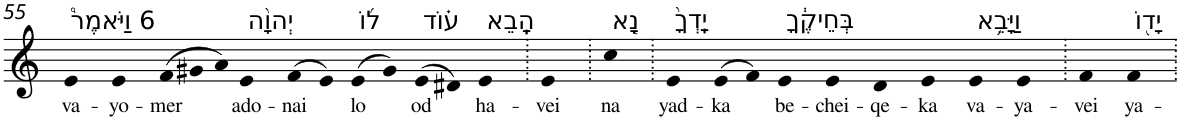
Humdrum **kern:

**kern	**text
*part1	*part1
*staff1	*staff1
*I"Piano	*
*I'Pno	*
!!LO:PB:g=z
*clefG2	*
*k[]	*
=55	=55
!LO:TX:a:t=6 וַיֹּאמֶר֩	!
!	!LO:LY:b
4e	va-
!	!LO:LY:b
4e	-yo-
*Xtuplet	*
!	!LO:LY:b
(>12f	-mer
12g#X	.
12a)	.
!LO:TX:a:t=יְהוָ֨ה	!
!	!LO:LY:b
4e	ado-
!	!LO:LY:b
(>8f	-nai
8e)	.
!LO:TX:a:t=ל֜וֹ	!
!	!LO:LY:b
(>8e	lo
8g#)	.
!LO:TX:a:t=ע֗וֹד	!
!	!LO:LY:b
(>8e	od
8d#X)	.
!LO:TX:a:t=הָֽבֵא	!
!	!LO:LY:b
4e	ha-
=56.	=56.
!	!LO:LY:b
4e	-vei
=57.	=57.
!LO:TX:a:t=נָ֤א	!
!	!LO:LY:b
4cc	na
=58.	=58.
!LO:TX:a:t=יָֽדְךָ֙	!
!	!LO:LY:b
4e	yad-
!	!LO:LY:b
(>8e	-ka
8f)	.
!LO:TX:a:t=בְּחֵיקֶ֔ךָ	!
!	!LO:LY:b
4e	be-
!	!LO:LY:b
4e	-chei-
!	!LO:LY:b
4d	-qe-
!	!LO:LY:b
4e	-ka
!LO:TX:a:t=וַיָּבֵ֥א	!
!	!LO:LY:b
4e	va-
!	!LO:LY:b
4e	-ya-
=59.	=59.
!	!LO:LY:b
4f	-vei
!LO:TX:a:t=יָד֖וֹ	!
!	!LO:LY:b
4f	ya-
=.	=.
*-	*-
